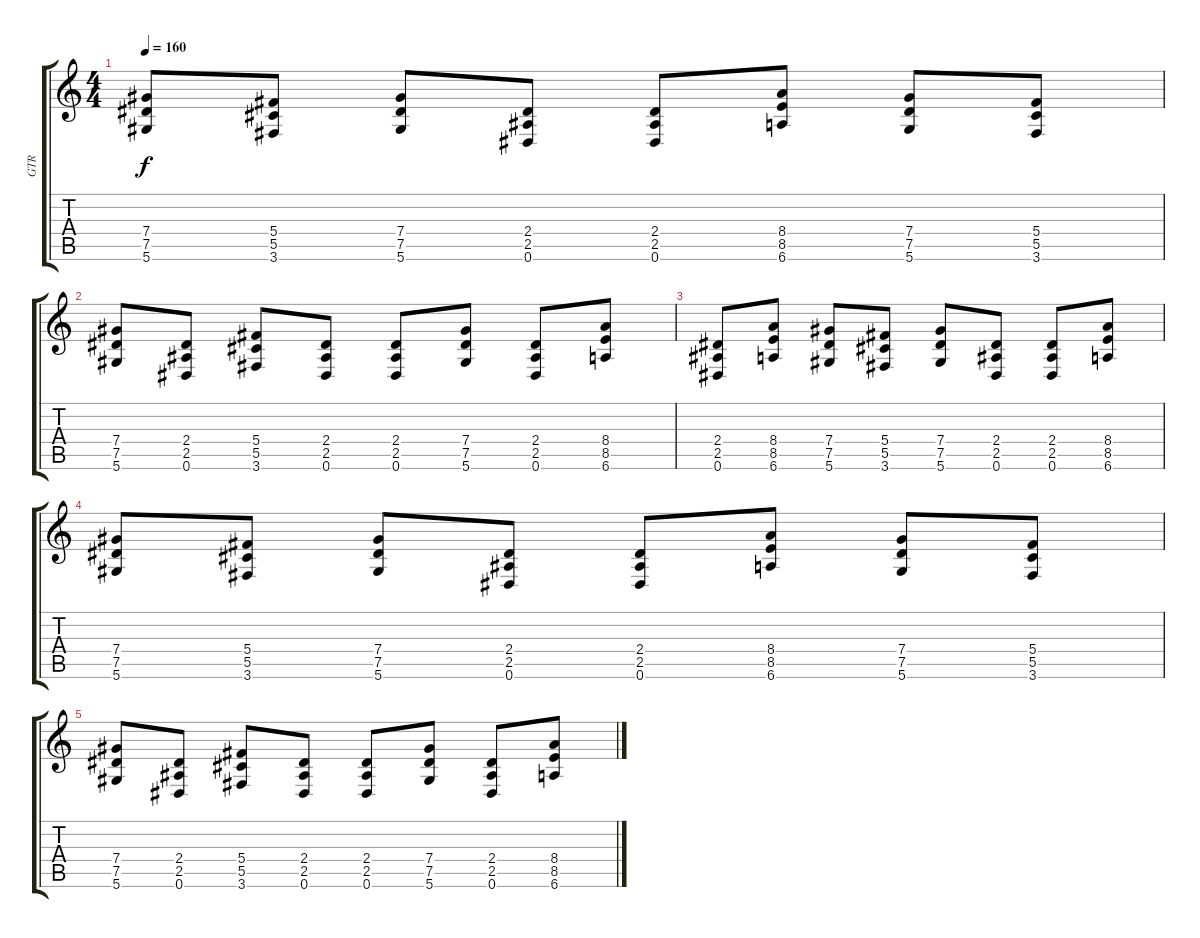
\track ("GTR" "GTR") {instrument distortionguitar}
\staff {score tabs}
\tuning (Eb4 Bb3 Gb3 Db3 Ab2 Eb2) {hide}
\ts (4 4)
\tempo 160
\clef g2
\ks c
(7.4 7.5 5.6).8{dy f} (5.4 5.5 3.6).8 (7.4 7.5 5.6).8 (2.4 2.5 0.6).8 (2.4 2.5 0.6).8 (8.4 8.5 6.6).8 (7.4 7.5 5.6).8 (5.4 5.5 3.6).8 |
(7.4 7.5 5.6).8 (2.4 2.5 0.6).8 (5.4 5.5 3.6).8 (2.4 2.5 0.6).8 (2.4 2.5 0.6).8 (7.4 7.5 5.6).8 (2.4 2.5 0.6).8 (8.4 8.5 6.6).8 |
(2.4 2.5 0.6).8 (8.4 8.5 6.6).8 (7.4 7.5 5.6).8 (5.4 5.5 3.6).8 (7.4 7.5 5.6).8 (2.4 2.5 0.6).8 (2.4 2.5 0.6).8 (8.4 8.5 6.6).8 |
(7.4 7.5 5.6).8 (5.4 5.5 3.6).8 (7.4 7.5 5.6).8 (2.4 2.5 0.6).8 (2.4 2.5 0.6).8 (8.4 8.5 6.6).8 (7.4 7.5 5.6).8 (5.4 5.5 3.6).8 |
(7.4 7.5 5.6).8 (2.4 2.5 0.6).8 (5.4 5.5 3.6).8 (2.4 2.5 0.6).8 (2.4 2.5 0.6).8 (7.4 7.5 5.6).8 (2.4 2.5 0.6).8 (8.4 8.5 6.6).8
